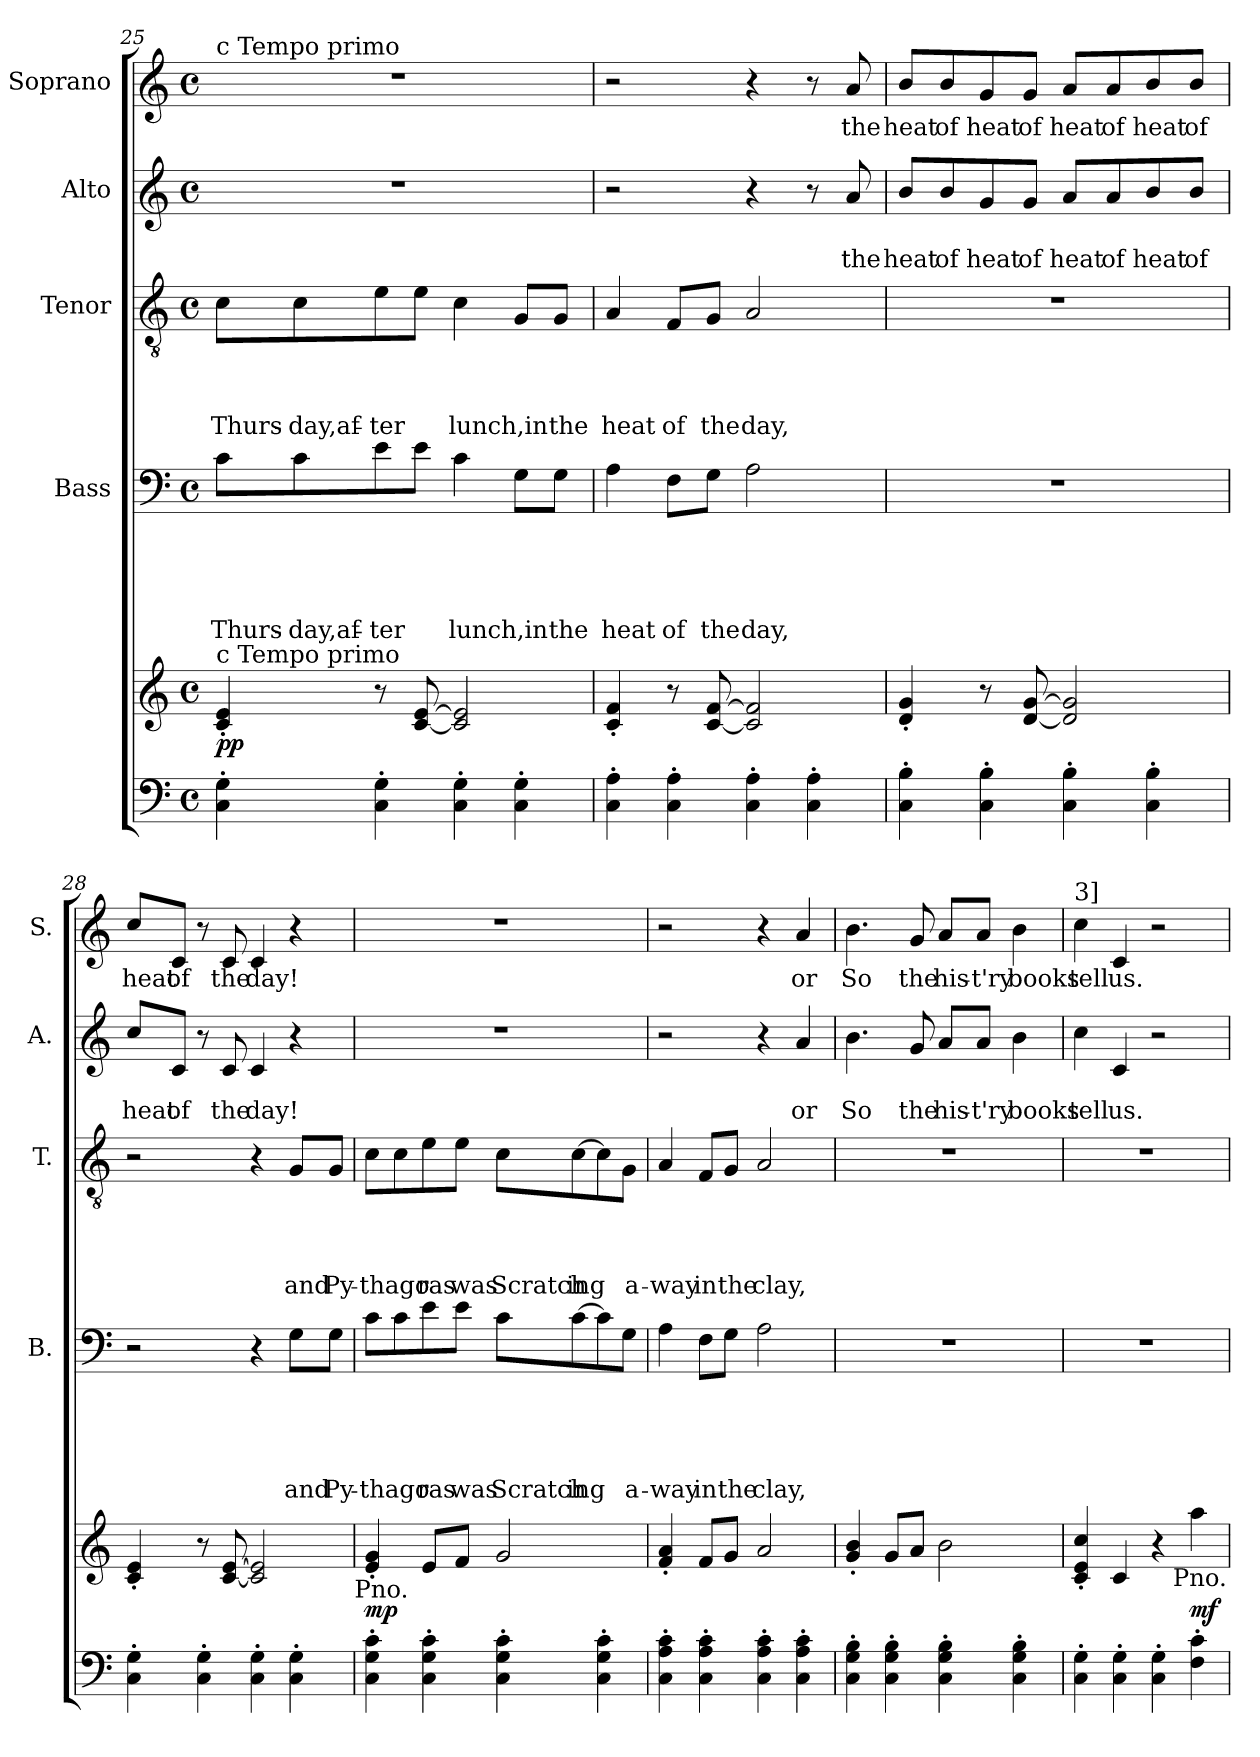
**kern	**dynam	**kern	**dynam	**kern	**text	**text	**text	**text	**text	**kern	**text	**text	**text	**text	**kern	**text	**text	**kern	**text
*part6	*part6	*part5	*part5	*part4	*part4	*part4	*part4	*part4	*part4	*part3	*part3	*part3	*part3	*part3	*part2	*part2	*part2	*part1	*part1
*staff6	*staff6	*staff5	*staff5	*staff4	*staff4	*staff4	*staff4	*staff4	*staff4	*staff3	*staff3	*staff3	*staff3	*staff3	*staff2	*staff2	*staff2	*staff1	*staff1
*	*	*	*	*I"Bass	*	*	*	*	*	*I"Tenor	*	*	*	*	*I"Alto	*	*	*I"Soprano	*
*	*	*	*	*I'B.	*	*	*	*	*	*I'T.	*	*	*	*	*I'A.	*	*	*I'S.	*
*clefF4	*	*clefG2	*	*clefF4	*	*	*	*	*	*clefGv2	*	*	*	*	*clefG2	*	*	*clefG2	*
*k[]	*	*k[]	*	*k[]	*	*	*	*	*	*k[]	*	*	*	*	*k[]	*	*	*k[]	*
*C:	*	*C:	*	*C:	*	*	*	*	*	*C:	*	*	*	*	*C:	*	*	*C:	*
*M4/4	*	*M4/4	*	*M4/4	*	*	*	*	*	*M4/4	*	*	*	*	*M4/4	*	*	*M4/4	*
*met(c)	*	*met(c)	*	*met(c)	*	*	*	*	*	*met(c)	*	*	*	*	*met(c)	*	*	*met(c)	*
*MM172	*	*MM172	*	*MM172	*	*	*	*	*	*MM172	*	*	*	*	*MM172	*	*	*MM172	*
=25	=25	=25	=25	=25	=25	=25	=25	=25	=25	=25	=25	=25	=25	=25	=25	=25	=25	=25	=25
!	!	!	!	!	!	!	!	!	!	!	!	!	!	!	!	!	!	!LO:TX:a:t=c Tempo primo	!
!	!	!LO:TX:a:t=c Tempo primo	!	!	!	!	!	!	!	!	!	!	!	!	!	!	!	!	!
!	!	!	!LO:DY:b	!	!	!	!	!	!LO:LY:b	!	!	!	!	!LO:LY:b	!	!	!	!	!
4C\'> 4G\'>	.	4c/'< 4e/'<	pp	8c\L	.	.	.	.	Thurs-	8c\L	.	.	.	Thurs-	1r	.	.	1r	.
!	!	!	!	!	!	!	!	!	!LO:LY:b	!	!	!	!	!LO:LY:b	!	!	!	!	!
.	.	.	.	8c\	.	.	.	.	-day,af-	8c\	.	.	.	-day,af-	.	.	.	.	.
!	!	!	!	!	!	!	!	!	!LO:LY:b	!	!	!	!	!LO:LY:b	!	!	!	!	!
4C\'> 4G\'>	.	8r	.	8e\	.	.	.	.	-ter	8e\	.	.	.	-ter	.	.	.	.	.
.	.	[<8c/ [>8e/	.	8e\J	.	.	.	.	.	8e\J	.	.	.	.	.	.	.	.	.
!	!	!	!	!	!	!	!	!	!LO:LY:b	!	!	!	!	!LO:LY:b	!	!	!	!	!
4C\'> 4G\'>	.	2c/] 2e/]	.	4c\	.	.	.	.	lunch,in	4c\	.	.	.	lunch,in	.	.	.	.	.
4C\'> 4G\'>	.	.	.	8G\L	.	.	.	.	.	8G/L	.	.	.	.	.	.	.	.	.
!	!	!	!	!	!	!	!	!	!LO:LY:b	!	!	!	!	!LO:LY:b	!	!	!	!	!
.	.	.	.	8G\J	.	.	.	.	the	8G/J	.	.	.	the	.	.	.	.	.
=26	=26	=26	=26	=26	=26	=26	=26	=26	=26	=26	=26	=26	=26	=26	=26	=26	=26	=26	=26
!	!	!	!	!	!	!	!	!	!LO:LY:b	!	!	!	!	!LO:LY:b	!	!	!	!	!
4C\'> 4A\'>	.	4c/'< 4f/'<	.	4A\	.	.	.	.	heat	4A/	.	.	.	heat	2r	.	.	2r	.
!	!	!	!	!	!	!	!	!	!LO:LY:b	!	!	!	!	!LO:LY:b	!	!	!	!	!
4C\'> 4A\'>	.	8r	.	8F\L	.	.	.	.	of	8F/L	.	.	.	of	.	.	.	.	.
!	!	!	!	!	!	!	!	!	!LO:LY:b	!	!	!	!	!LO:LY:b	!	!	!	!	!
.	.	[<8c/ [>8f/	.	8G\J	.	.	.	.	the	8G/J	.	.	.	the	.	.	.	.	.
!	!	!	!	!	!	!	!	!	!LO:LY:b	!	!	!	!	!LO:LY:b	!	!	!	!	!
4C\'> 4A\'>	.	2c/] 2f/]	.	2A\	.	.	.	.	day,	2A/	.	.	.	day,	4r	.	.	4r	.
4C\'> 4A\'>	.	.	.	.	.	.	.	.	.	.	.	.	.	.	8r	.	.	8r	.
!	!	!	!	!	!	!	!	!	!	!	!	!	!	!	!	!	!LO:LY:b	!	!LO:LY:b
.	.	.	.	.	.	.	.	.	.	.	.	.	.	.	8a/	.	the	8a/	the
=27	=27	=27	=27	=27	=27	=27	=27	=27	=27	=27	=27	=27	=27	=27	=27	=27	=27	=27	=27
!	!	!	!	!	!	!	!	!	!	!	!	!	!	!	!	!	!LO:LY:b	!	!LO:LY:b
4C\'> 4B\'>	.	4d/'< 4g/'<	.	1r	.	.	.	.	.	1r	.	.	.	.	8b/L	.	heat	8b/L	heat
!	!	!	!	!	!	!	!	!	!	!	!	!	!	!	!	!	!LO:LY:b	!	!LO:LY:b
.	.	.	.	.	.	.	.	.	.	.	.	.	.	.	8b/	.	of	8b/	of
!	!	!	!	!	!	!	!	!	!	!	!	!	!	!	!	!	!LO:LY:b	!	!LO:LY:b
4C\'> 4B\'>	.	8r	.	.	.	.	.	.	.	.	.	.	.	.	8g/	.	heat	8g/	heat
!	!	!	!	!	!	!	!	!	!	!	!	!	!	!	!	!	!LO:LY:b	!	!LO:LY:b
.	.	[<8d/ [>8g/	.	.	.	.	.	.	.	.	.	.	.	.	8g/J	.	of	8g/J	of
!	!	!	!	!	!	!	!	!	!	!	!	!	!	!	!	!	!LO:LY:b	!	!LO:LY:b
4C\'> 4B\'>	.	2d/] 2g/]	.	.	.	.	.	.	.	.	.	.	.	.	8a/L	.	heat	8a/L	heat
!	!	!	!	!	!	!	!	!	!	!	!	!	!	!	!	!	!LO:LY:b	!	!LO:LY:b
.	.	.	.	.	.	.	.	.	.	.	.	.	.	.	8a/	.	of	8a/	of
!	!	!	!	!	!	!	!	!	!	!	!	!	!	!	!	!	!LO:LY:b	!	!LO:LY:b
4C\'> 4B\'>	.	.	.	.	.	.	.	.	.	.	.	.	.	.	8b/	.	heat	8b/	heat
!	!	!	!	!	!	!	!	!	!	!	!	!	!	!	!	!	!LO:LY:b	!	!LO:LY:b
.	.	.	.	.	.	.	.	.	.	.	.	.	.	.	8b/J	.	of	8b/J	of
!!LO:PB:g=z
=28	=28	=28	=28	=28	=28	=28	=28	=28	=28	=28	=28	=28	=28	=28	=28	=28	=28	=28	=28
!	!	!	!	!	!	!	!	!	!	!	!	!	!	!	!	!	!LO:LY:b	!	!LO:LY:b
4C\'> 4G\'>	.	4c/'< 4e/'<	.	2r	.	.	.	.	.	2r	.	.	.	.	8cc/L	.	heat	8cc/L	heat
!	!	!	!	!	!	!	!	!	!	!	!	!	!	!	!	!	!LO:LY:b	!	!LO:LY:b
.	.	.	.	.	.	.	.	.	.	.	.	.	.	.	8c/J	.	of	8c/J	of
4C\'> 4G\'>	.	8r	.	.	.	.	.	.	.	.	.	.	.	.	8r	.	.	8r	.
!	!	!	!	!	!	!	!	!	!	!	!	!	!	!	!	!	!LO:LY:b	!	!LO:LY:b
.	.	[<8c/ [>8e/	.	.	.	.	.	.	.	.	.	.	.	.	8c/	.	the	8c/	the
!	!	!	!	!	!	!	!	!	!	!	!	!	!	!	!	!	!LO:LY:b	!	!LO:LY:b
4C\'> 4G\'>	.	2c/] 2e/]	.	4r	.	.	.	.	.	4r	.	.	.	.	4c/	.	day!	4c/	day!
!	!	!	!	!	!	!	!	!	!LO:LY:b	!	!	!	!	!LO:LY:b	!	!	!	!	!
4C\'> 4G\'>	.	.	.	8G\L	.	.	.	.	and	8G/L	.	.	.	and	4r	.	.	4r	.
!	!	!	!	!	!	!	!	!	!LO:LY:b	!	!	!	!	!LO:LY:b	!	!	!	!	!
.	.	.	.	8G\J	.	.	.	.	Py-	8G/J	.	.	.	Py-	.	.	.	.	.
!	!	!LO:TX:b:t=Pno.	!	!	!	!	!	!	!	!	!	!	!	!	!	!	!	!	!
=29	=29	=29	=29	=29	=29	=29	=29	=29	=29	=29	=29	=29	=29	=29	=29	=29	=29	=29	=29
!	!LO:DY:a	!	!	!	!	!	!	!	!LO:LY:b	!	!	!	!	!LO:LY:b	!	!	!	!	!
4C\'> 4G\'> 4c\'>	mp	4e/'< 4g/'<	.	8c\L	.	.	.	.	-thago	8c\L	.	.	.	-thago	1r	.	.	1r	.
.	.	.	.	8c\	.	.	.	.	.	8c\	.	.	.	.	.	.	.	.	.
!	!	!	!	!	!	!	!	!	!LO:LY:b	!	!	!	!	!LO:LY:b	!	!	!	!	!
4C\'> 4G\'> 4c\'>	.	8e/L	.	8e\	.	.	.	.	ras	8e\	.	.	.	ras	.	.	.	.	.
!	!	!	!	!	!	!	!	!	!LO:LY:b	!	!	!	!	!LO:LY:b	!	!	!	!	!
.	.	8f/J	.	8e\J	.	.	.	.	was	8e\J	.	.	.	was	.	.	.	.	.
!	!	!	!	!	!	!	!	!	!LO:LY:b	!	!	!	!	!LO:LY:b	!	!	!	!	!
4C\'> 4G\'> 4c\'>	.	2g/	.	8c\L	.	.	.	.	Scratch	8c\L	.	.	.	Scratch	.	.	.	.	.
!	!	!	!	!	!	!	!	!	!LO:LY:b	!	!	!	!	!LO:LY:b	!	!	!	!	!
.	.	.	.	[>8c\	.	.	.	.	ing	[>8c\	.	.	.	ing	.	.	.	.	.
4C\'> 4G\'> 4c\'>	.	.	.	8c\]	.	.	.	.	.	8c\]	.	.	.	.	.	.	.	.	.
!	!	!	!	!	!	!	!	!	!LO:LY:b	!	!	!	!	!LO:LY:b	!	!	!	!	!
.	.	.	.	8G\J	.	.	.	.	a-	8G\J	.	.	.	a-	.	.	.	.	.
=30	=30	=30	=30	=30	=30	=30	=30	=30	=30	=30	=30	=30	=30	=30	=30	=30	=30	=30	=30
!	!	!	!	!	!	!	!	!	!LO:LY:b	!	!	!	!	!LO:LY:b	!	!	!	!	!
4C\'> 4A\'> 4c\'>	.	4f/'< 4a/'<	.	4A\	.	.	.	.	-way	4A/	.	.	.	-way	2r	.	.	2r	.
!	!	!	!	!	!	!	!	!	!LO:LY:b	!	!	!	!	!LO:LY:b	!	!	!	!	!
4C\'> 4A\'> 4c\'>	.	8f/L	.	8F\L	.	.	.	.	in	8F/L	.	.	.	in	.	.	.	.	.
!	!	!	!	!	!	!	!	!	!LO:LY:b	!	!	!	!	!LO:LY:b	!	!	!	!	!
.	.	8g/J	.	8G\J	.	.	.	.	the	8G/J	.	.	.	the	.	.	.	.	.
!	!	!	!	!	!	!	!	!	!LO:LY:b	!	!	!	!	!LO:LY:b	!	!	!	!	!
4C\'> 4A\'> 4c\'>	.	2a/	.	2A\	.	.	.	.	clay,	2A/	.	.	.	clay,	4r	.	.	4r	.
!	!	!	!	!	!	!	!	!	!	!	!	!	!	!	!	!	!LO:LY:b	!	!LO:LY:b
4C\'> 4A\'> 4c\'>	.	.	.	.	.	.	.	.	.	.	.	.	.	.	4a/	.	or	4a/	or
=31	=31	=31	=31	=31	=31	=31	=31	=31	=31	=31	=31	=31	=31	=31	=31	=31	=31	=31	=31
!	!	!	!	!	!	!	!	!	!	!	!	!	!	!	!	!	!LO:LY:b	!	!LO:LY:b
4C\'> 4G\'> 4B\'>	.	4g/'< 4b/'<	.	1r	.	.	.	.	.	1r	.	.	.	.	4.b\	.	So	4.b\	So
4C\'> 4G\'> 4B\'>	.	8g/L	.	.	.	.	.	.	.	.	.	.	.	.	.	.	.	.	.
!	!	!	!	!	!	!	!	!	!	!	!	!	!	!	!	!	!LO:LY:b	!	!LO:LY:b
.	.	8a/J	.	.	.	.	.	.	.	.	.	.	.	.	8g/	.	the	8g/	the
!	!	!	!	!	!	!	!	!	!	!	!	!	!	!	!	!	!LO:LY:b	!	!LO:LY:b
4C\'> 4G\'> 4B\'>	.	2b\	.	.	.	.	.	.	.	.	.	.	.	.	8a/L	.	his-	8a/L	his-
!	!	!	!	!	!	!	!	!	!	!	!	!	!	!	!	!	!LO:LY:b:rj	!	!LO:LY:b:rj
.	.	.	.	.	.	.	.	.	.	.	.	.	.	.	8a/J	.	-t'ry	8a/J	-t'ry
!	!	!	!	!	!	!	!	!	!	!	!	!	!	!	!	!	!LO:LY:b	!	!LO:LY:b
4C\'> 4G\'> 4B\'>	.	.	.	.	.	.	.	.	.	.	.	.	.	.	4b\	.	books	4b\	books
!!LO:LB:g=z
=32	=32	=32	=32	=32	=32	=32	=32	=32	=32	=32	=32	=32	=32	=32	=32	=32	=32	=32	=32
!	!	!	!	!	!	!	!	!	!	!	!	!	!	!	!	!	!	!LO:TX:a:t=3]	!
!	!	!	!	!	!	!	!	!	!	!	!	!	!	!	!	!	!LO:LY:b	!	!LO:LY:b
4C\'< 4G\'<	.	4c/'< 4e/'< 4cc/'<	.	1r	.	.	.	.	.	1r	.	.	.	.	4cc\	.	tell	4cc\	tell
!	!	!	!	!	!	!	!	!	!	!	!	!	!	!	!	!	!LO:LY:b	!	!LO:LY:b
4C\'< 4G\'<	.	4c/	.	.	.	.	.	.	.	.	.	.	.	.	4c/	.	us.	4c/	us.
4C\'< 4G\'<	.	4r	.	.	.	.	.	.	.	.	.	.	.	.	2r	.	.	2r	.
!	!LO:DY:a	!	!	!	!	!	!	!	!	!	!	!	!	!	!	!	!	!	!
4F\'< 4c\'<	mf	4aa\	.	.	.	.	.	.	.	.	.	.	.	.	.	.	.	.	.
!	!	!LO:TX:b:t=Pno.	!	!	!	!	!	!	!	!	!	!	!	!	!	!	!	!	!
=	=	=	=	=	=	=	=	=	=	=	=	=	=	=	=	=	=	=	=
*-	*-	*-	*-	*-	*-	*-	*-	*-	*-	*-	*-	*-	*-	*-	*-	*-	*-	*-	*-
